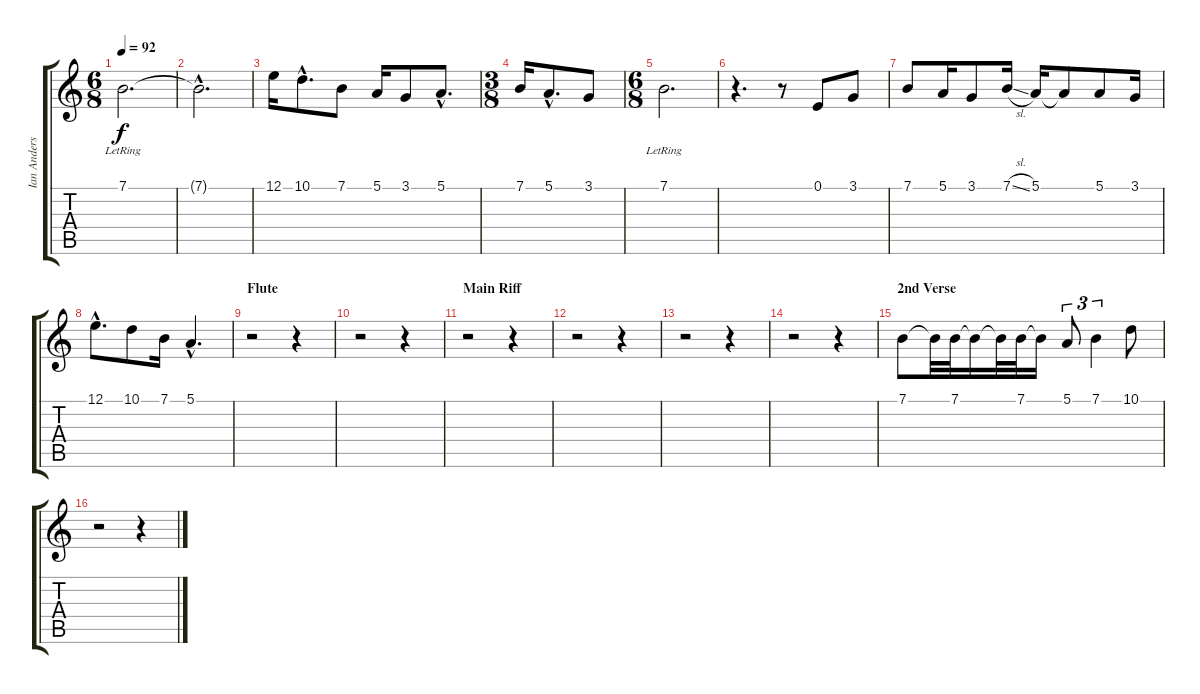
\track ("Ian Anderson (Vocals)" "Ian Anders") {instrument lead6voice}
\staff {score tabs}
\tuning (E4 B3 G3 D3 A2 E2) {hide}
\ts (6 8)
\tempo 92
\clef g2
\ks c
7.1{lr}.2{d dy f volume 0} |
7.1{hac t}.2{d} |
12.1.16{volume 13} 10.1{hac}.8{d} 7.1.8 5.1.16 3.1.8 5.1{hac}.8{d} |
\ts (3 8)
7.1.16 5.1{hac}.8{d} 3.1.8 |
\ts (6 8)
7.1{lr}.2{d volume 0} |
r.4{d} r.8 0.1.8{volume 13} 3.1.8 |
7.1.8 5.1.16 3.1.8 7.1{sl}.16 5.1.16 5.1{t}.8 5.1.8 3.1.16 |
12.1{hac}.8{d} 10.1.8 7.1.16 5.1{hac}.4{d} |
\section ("" "Flute")
r.2 r.4 |
r.2 r.4 |
\section ("" "Main Riff")
r.2 r.4 |
r.2 r.4 |
r.2 r.4 |
r.2 r.4 |
\section ("" "2nd Verse")
7.1.8 7.1{t}.32 7.1.32 7.1{t}.16 7.1{t}.32 7.1.32 7.1{t}.16 5.1.8{tu (3 2)} 7.1.4{tu (3 2)} 10.1.8 |
r.2 r.4
